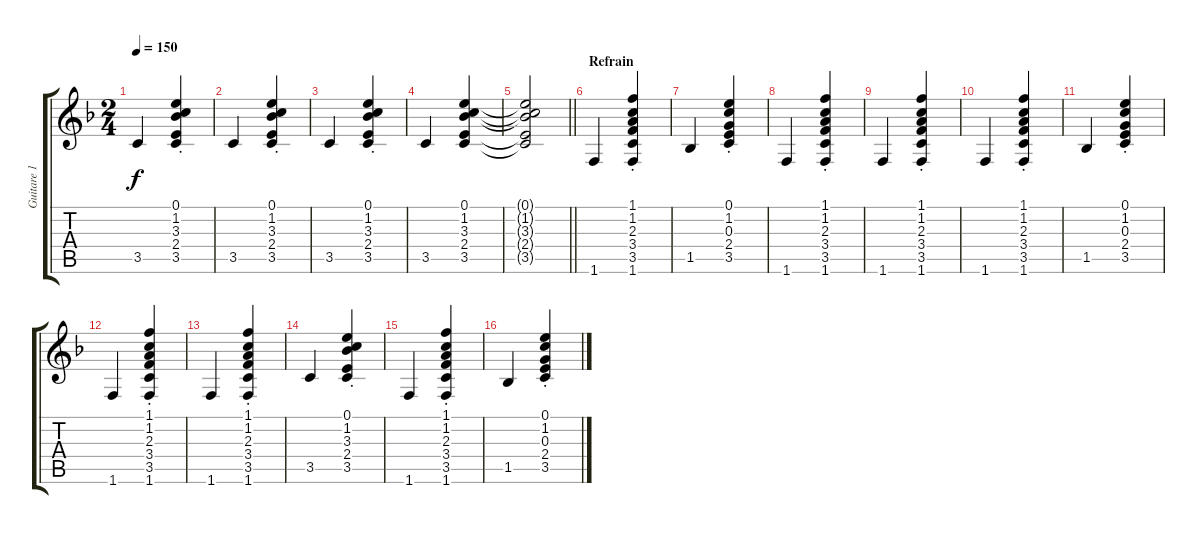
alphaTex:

\track ("Guitare 1" "Guitare 1") {instrument acousticguitarsteel}
\staff {score tabs}
\tuning (E4 B3 G3 D3 A2 E2) {hide}
\ts (2 4)
\tempo 150
\clef g2
\ks f
3.5.4{dy f} (0.1{st} 1.2{st} 3.3{st} 2.4{st} 3.5{st}).4 |
3.5.4 (0.1{st} 1.2{st} 3.3{st} 2.4{st} 3.5{st}).4 |
3.5.4 (0.1{st} 1.2{st} 3.3{st} 2.4{st} 3.5{st}).4 |
3.5.4 (0.1 1.2 3.3 2.4 3.5).4 |
\barLineRight lightlight
(0.1{t} 1.2{t} 3.3{t} 2.4{t} 3.5{t}).2 |
\section ("" "Refrain")
1.6.4 (1.1{st} 1.2{st} 2.3{st} 3.4{st} 3.5{st} 1.6{st}).4 |
1.5.4 (0.1{st} 1.2{st} 0.3{st} 2.4{st} 3.5{st}).4 |
1.6.4 (1.1{st} 1.2{st} 2.3{st} 3.4{st} 3.5{st} 1.6{st}).4 |
1.6.4 (1.1{st} 1.2{st} 2.3{st} 3.4{st} 3.5{st} 1.6{st}).4 |
1.6.4 (1.1{st} 1.2{st} 2.3{st} 3.4{st} 3.5{st} 1.6{st}).4 |
1.5.4 (0.1{st} 1.2{st} 0.3{st} 2.4{st} 3.5{st}).4 |
1.6.4 (1.1{st} 1.2{st} 2.3{st} 3.4{st} 3.5{st} 1.6{st}).4 |
1.6.4 (1.1{st} 1.2{st} 2.3{st} 3.4{st} 3.5{st} 1.6{st}).4 |
3.5.4 (0.1{st} 1.2{st} 3.3{st} 2.4{st} 3.5{st}).4 |
1.6.4 (1.1{st} 1.2{st} 2.3{st} 3.4{st} 3.5{st} 1.6{st}).4 |
1.5.4 (0.1{st} 1.2{st} 0.3{st} 2.4{st} 3.5{st}).4
